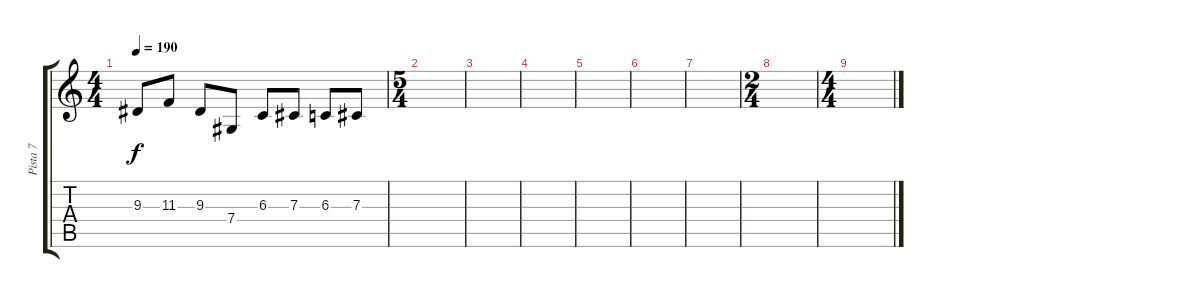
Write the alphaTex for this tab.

\track ("Pista 7" "Pista 7") {instrument lead3calliope}
\staff {score tabs}
\tuning (Eb4 Bb3 Gb3 Db3 Ab2 Db2) {hide}
\ts (4 4)
\tempo 190
\clef g2
\ks c
9.3.8{dy f} 11.3.8 9.3.8 7.4.8 6.3.8 7.3.8 6.3.8 7.3.8 |
\ts (5 4)
|
|
|
|
|
|
\ts (2 4)
|
\ts (4 4)
